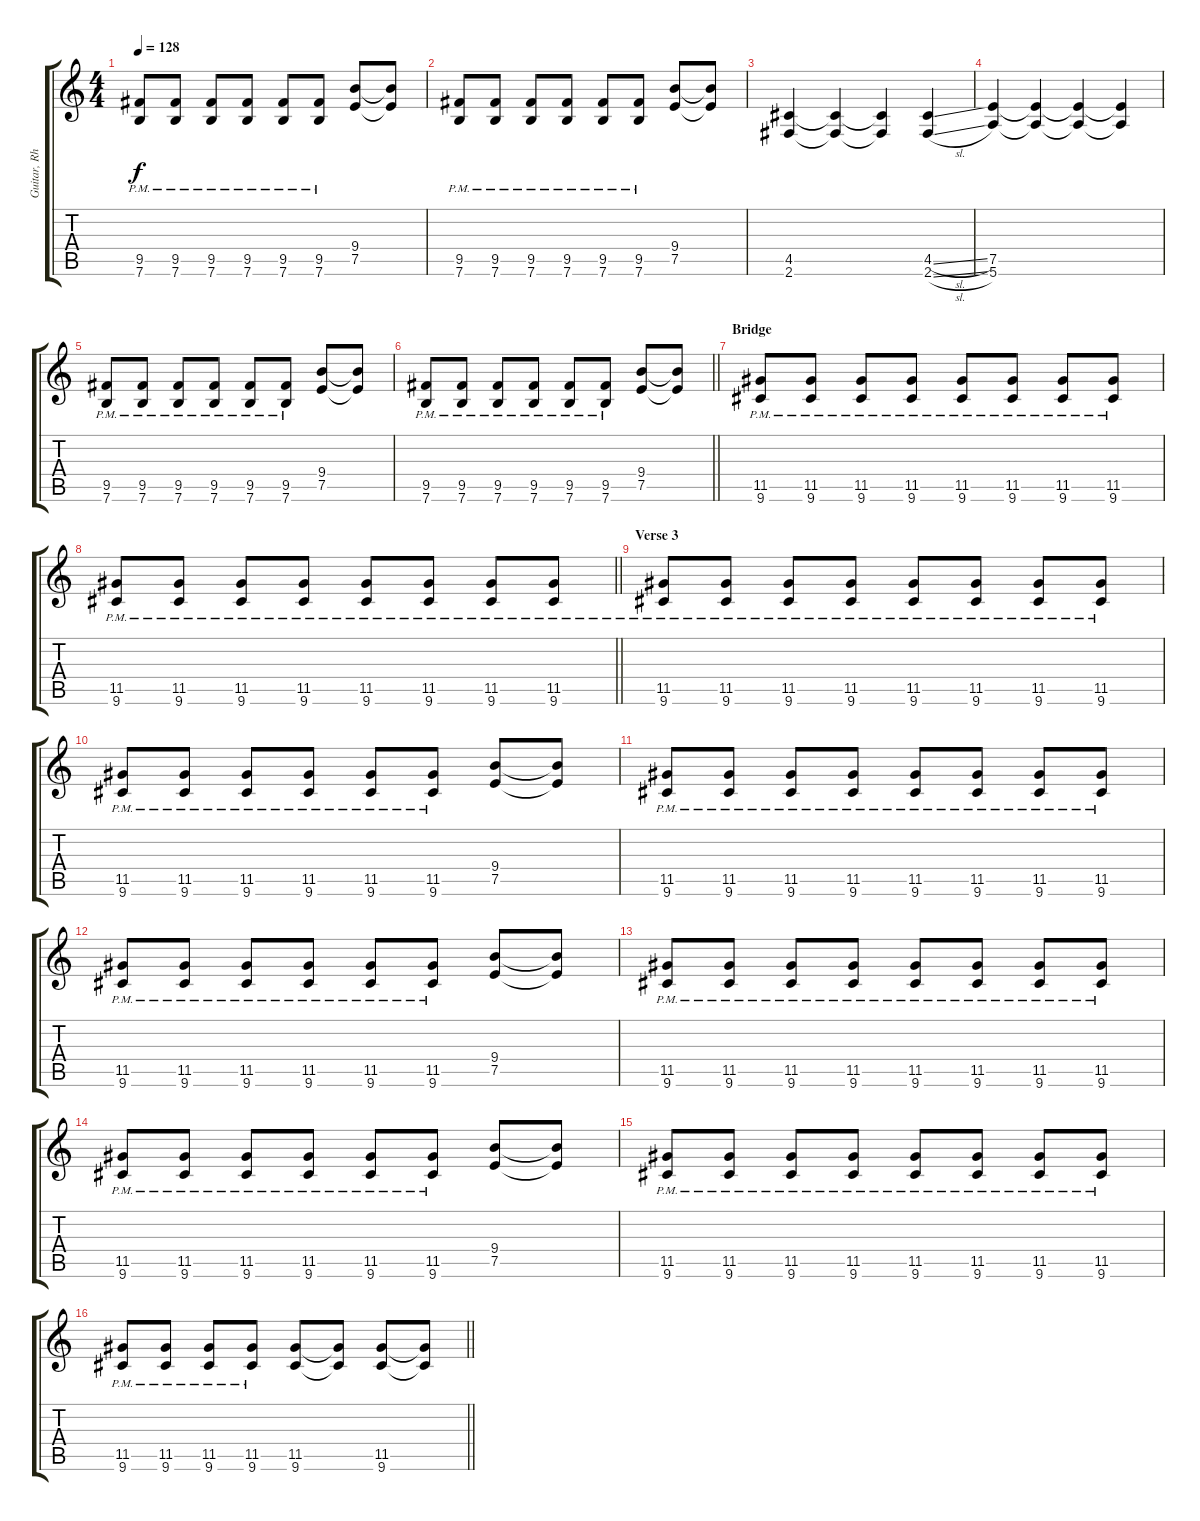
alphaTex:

\track ("Guitar, Rhythm" "Guitar, Rh") {instrument distortionguitar}
\staff {score tabs}
\tuning (E4 B3 G3 D3 A2 E2) {hide}
\ts (4 4)
\tempo 128
\clef g2
\ks c
(9.5{pm} 7.6{pm}).8{dy f} (9.5{pm} 7.6{pm}).8 (9.5{pm} 7.6{pm}).8 (9.5{pm} 7.6{pm}).8 (9.5{pm} 7.6{pm}).8 (9.5{pm} 7.6{pm}).8 (9.4 7.5).8 (9.4{t} 7.5{t}).8 |
(9.5{pm} 7.6{pm}).8 (9.5{pm} 7.6{pm}).8 (9.5{pm} 7.6{pm}).8 (9.5{pm} 7.6{pm}).8 (9.5{pm} 7.6{pm}).8 (9.5{pm} 7.6{pm}).8 (9.4 7.5).8 (9.4{t} 7.5{t}).8 |
(4.5 2.6).4 (4.5{t} 2.6{t}).4 (4.5{t} 2.6{t}).4 (4.5{sl} 2.6{sl}).4 |
(7.5 5.6).4 (7.5{t} 5.6{t}).4 (7.5{t} 5.6{t}).4 (7.5{t} 5.6{t}).4 |
(9.5{pm} 7.6{pm}).8 (9.5{pm} 7.6{pm}).8 (9.5{pm} 7.6{pm}).8 (9.5{pm} 7.6{pm}).8 (9.5{pm} 7.6{pm}).8 (9.5{pm} 7.6{pm}).8 (9.4 7.5).8 (9.4{t} 7.5{t}).8 |
\barLineRight lightlight
(9.5{pm} 7.6{pm}).8 (9.5{pm} 7.6{pm}).8 (9.5{pm} 7.6{pm}).8 (9.5{pm} 7.6{pm}).8 (9.5{pm} 7.6{pm}).8 (9.5{pm} 7.6{pm}).8 (9.4 7.5).8 (9.4{t} 7.5{t}).8 |
\section ("" "Bridge")
(11.5{pm} 9.6{pm}).8 (11.5{pm} 9.6{pm}).8 (11.5{pm} 9.6{pm}).8 (11.5{pm} 9.6{pm}).8 (11.5{pm} 9.6{pm}).8 (11.5{pm} 9.6{pm}).8 (11.5{pm} 9.6{pm}).8 (11.5{pm} 9.6{pm}).8 |
\barLineRight lightlight
(11.5{pm} 9.6{pm}).8 (11.5{pm} 9.6{pm}).8 (11.5{pm} 9.6{pm}).8 (11.5{pm} 9.6{pm}).8 (11.5{pm} 9.6{pm}).8 (11.5{pm} 9.6{pm}).8 (11.5{pm} 9.6{pm}).8 (11.5{pm} 9.6{pm}).8 |
\section ("" "Verse 3")
(11.5{pm} 9.6{pm}).8 (11.5{pm} 9.6{pm}).8 (11.5{pm} 9.6{pm}).8 (11.5{pm} 9.6{pm}).8 (11.5{pm} 9.6{pm}).8 (11.5{pm} 9.6{pm}).8 (11.5{pm} 9.6{pm}).8 (11.5{pm} 9.6{pm}).8 |
(11.5{pm} 9.6{pm}).8 (11.5{pm} 9.6{pm}).8 (11.5{pm} 9.6{pm}).8 (11.5{pm} 9.6{pm}).8 (11.5{pm} 9.6{pm}).8 (11.5{pm} 9.6{pm}).8 (9.4 7.5).8 (9.4{t} 7.5{t}).8 |
(11.5{pm} 9.6{pm}).8 (11.5{pm} 9.6{pm}).8 (11.5{pm} 9.6{pm}).8 (11.5{pm} 9.6{pm}).8 (11.5{pm} 9.6{pm}).8 (11.5{pm} 9.6{pm}).8 (11.5{pm} 9.6{pm}).8 (11.5{pm} 9.6{pm}).8 |
(11.5{pm} 9.6{pm}).8 (11.5{pm} 9.6{pm}).8 (11.5{pm} 9.6{pm}).8 (11.5{pm} 9.6{pm}).8 (11.5{pm} 9.6{pm}).8 (11.5{pm} 9.6{pm}).8 (9.4 7.5).8 (9.4{t} 7.5{t}).8 |
(11.5{pm} 9.6{pm}).8 (11.5{pm} 9.6{pm}).8 (11.5{pm} 9.6{pm}).8 (11.5{pm} 9.6{pm}).8 (11.5{pm} 9.6{pm}).8 (11.5{pm} 9.6{pm}).8 (11.5{pm} 9.6{pm}).8 (11.5{pm} 9.6{pm}).8 |
(11.5{pm} 9.6{pm}).8 (11.5{pm} 9.6{pm}).8 (11.5{pm} 9.6{pm}).8 (11.5{pm} 9.6{pm}).8 (11.5{pm} 9.6{pm}).8 (11.5{pm} 9.6{pm}).8 (9.4 7.5).8 (9.4{t} 7.5{t}).8 |
(11.5{pm} 9.6{pm}).8 (11.5{pm} 9.6{pm}).8 (11.5{pm} 9.6{pm}).8 (11.5{pm} 9.6{pm}).8 (11.5{pm} 9.6{pm}).8 (11.5{pm} 9.6{pm}).8 (11.5{pm} 9.6{pm}).8 (11.5{pm} 9.6{pm}).8 |
\barLineRight lightlight
(11.5{pm} 9.6{pm}).8 (11.5{pm} 9.6{pm}).8 (11.5{pm} 9.6{pm}).8 (11.5{pm} 9.6{pm}).8 (11.5 9.6).8 (11.5{t} 9.6{t}).8 (11.5 9.6).8 (11.5{t} 9.6{t}).8
